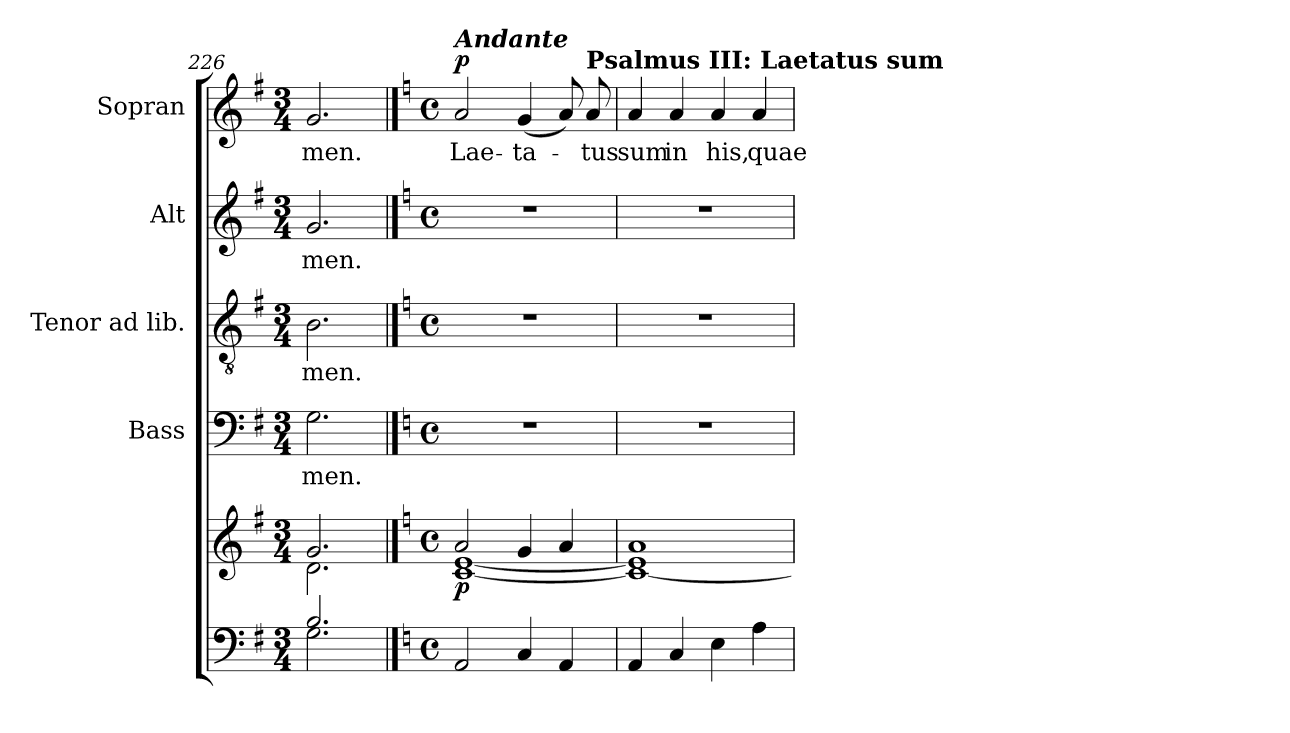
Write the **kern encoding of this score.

**kern	**kern	**dynam	**kern	**text	**kern	**text	**kern	**text	**kern	**text	**dynam
*part5	*part5	*part5	*part4	*part4	*part3	*part3	*part2	*part2	*part1	*part1	*part1
*staff6	*staff5	*staff5/6	*staff4	*staff4	*staff3	*staff3	*staff2	*staff2	*staff1	*staff1	*staff1
*	*	*	*I"Bass	*	*I"Tenor ad lib.	*	*I"Alt	*	*I"Sopran	*	*
*	*	*	*I'B.	*	*I'T.	*	*I'A.	*	*I'S.	*	*
*clefF4	*clefG2	*	*clefF4	*	*clefGv2	*	*clefG2	*	*clefG2	*	*
*k[f#]	*k[f#]	*	*k[f#]	*	*k[f#]	*	*k[f#]	*	*k[f#]	*	*
*G:	*G:	*	*G:	*	*G:	*	*G:	*	*G:	*	*
*M3/4	*M3/4	*	*M3/4	*	*M3/4	*	*M3/4	*	*M3/4	*	*
=226	=226	=226	=226	=226	=226	=226	=226	=226	=226	=226	=226
*^	*^	*	*	*	*	*	*	*	*	*	*
!	!	!	!	!	!	!LO:LY:b	!	!LO:LY:b	!	!LO:LY:b	!	!LO:LY:b	!
2.B/	2.G\	2.g/	2.d\	.	2.G\	-men.	2.B\	-men.	2.g/	-men.	2.g/	-men.	.
*v	*v	*	*	*	*	*	*	*	*	*	*	*	*
!!LO:PB:g=z
==227	==227	==227	==227	==227	==227	==227	==227	==227	==227	==227	==227	==227
*k[]	*k[]	*	*	*k[]	*	*k[]	*	*k[]	*	*k[]	*	*
*C:	*C:	*	*	*C:	*	*C:	*	*C:	*	*C:	*	*
*M4/4	*M4/4	*	*	*M4/4	*	*M4/4	*	*M4/4	*	*M4/4	*	*
*met(c)	*met(c)	*	*	*met(c)	*	*met(c)	*	*met(c)	*	*met(c)	*	*
*^	*	*	*	*	*	*	*	*	*	*	*	*
!	!	!	!	!	!	!	!	!	!	!	!LO:TX:a:Bi:t=Andante	!	!
!LO:TX:b:Bi:t=Man.	!	!	!	!	!	!	!	!	!	!	!	!	!
!	!	!	!	!LO:DY:b	!	!	!	!	!	!	!	!LO:LY:b	!LO:DY:b
*v	*v	*	*	*	*	*	*	*	*	*	*	*	*
2AA/	2a/	[<1c [<1e	p	1r	.	1r	.	1r	.	2a/	Lae-	p
!	!	!	!	!	!	!	!	!	!	!	!LO:LY:b	!
4C/	4g/	.	.	.	.	.	.	.	.	(<4g/	-ta-	.
4AA/	4a/	.	.	.	.	.	.	.	.	8a/)	.	.
!	!	!	!	!	!	!	!	!	!	!LO:TX:a:B:t=Psalmus III&colon; Laetatus sum	!	!
!	!	!	!	!	!	!	!	!	!	!	!LO:LY:b	!
.	.	.	.	.	.	.	.	.	.	8a/	-tus	.
=228	=228	=228	=228	=228	=228	=228	=228	=228	=228	=228	=228	=228
!	!	!	!	!	!	!	!	!	!	!	!LO:LY:b	!
4AA/	1a	1c_ 1e]	.	1r	.	1r	.	1r	.	4a/	sum	.
!	!	!	!	!	!	!	!	!	!	!	!LO:LY:b	!
4C/	.	.	.	.	.	.	.	.	.	4a/	in	.
!	!	!	!	!	!	!	!	!	!	!	!LO:LY:b	!
4E\	.	.	.	.	.	.	.	.	.	4a/	his,	.
!	!	!	!	!	!	!	!	!	!	!	!LO:LY:b	!
4A\	.	.	.	.	.	.	.	.	.	4a/	quae	.
*	*v	*v	*	*	*	*	*	*	*	*	*	*
=	=	=	=	=	=	=	=	=	=	=	=
*-	*-	*-	*-	*-	*-	*-	*-	*-	*-	*-	*-
